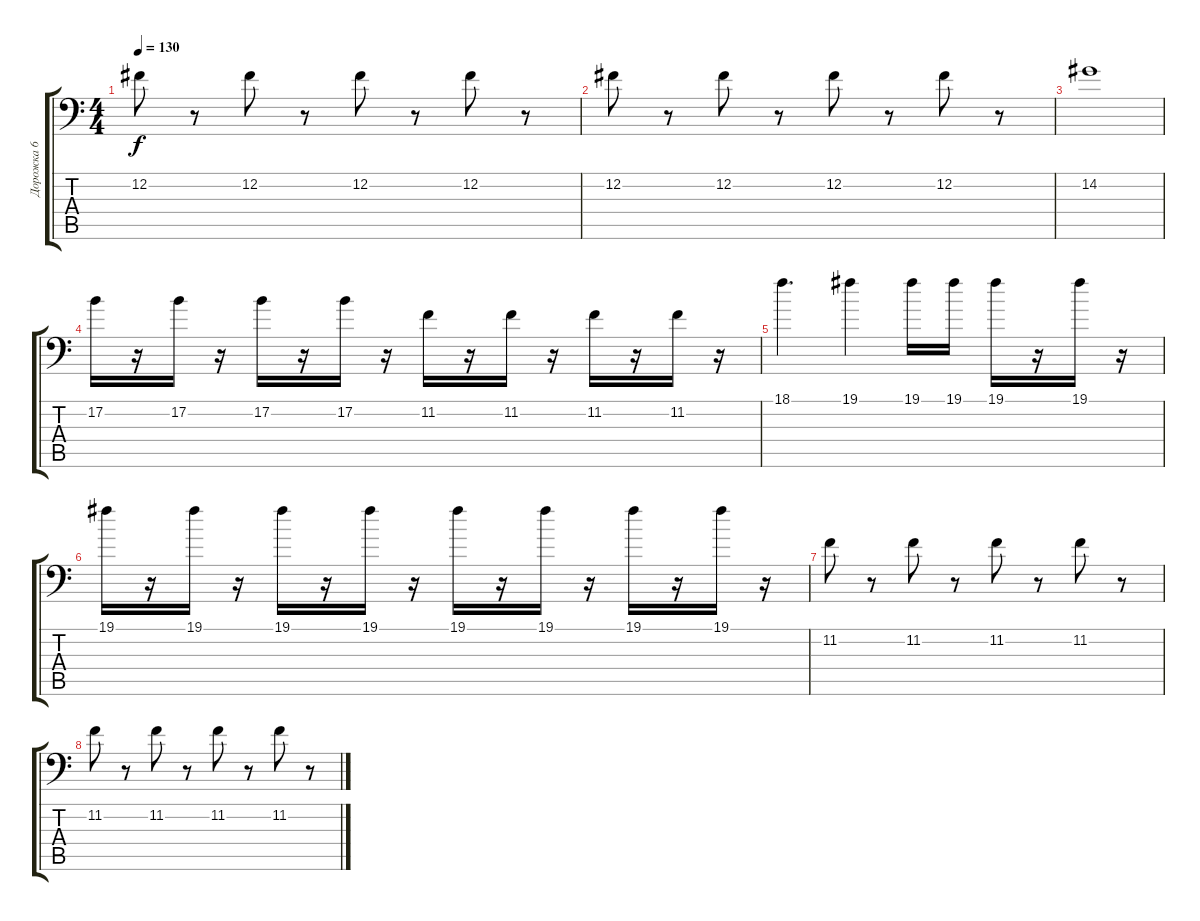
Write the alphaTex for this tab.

\track ("Дорожка 6" "Дорожка 6") {instrument lead2sawtooth}
\staff {score tabs}
\tuning (B3 Gb3 D3 A2 E2 A1) {hide}
\ts (4 4)
\tempo 130
\clef f4
\ks c
12.2.8{dy f} r.8 12.2.8 r.8 12.2.8 r.8 12.2.8 r.8 |
12.2.8 r.8 12.2.8 r.8 12.2.8 r.8 12.2.8 r.8 |
14.2.1 |
17.2.16 r.16 17.2.16 r.16 17.2.16 r.16 17.2.16 r.16 11.2.16 r.16 11.2.16 r.16 11.2.16 r.16 11.2.16 r.16 |
18.1.4{d} 19.1.4 19.1.16 19.1.16 19.1.16 r.16 19.1.16 r.16 |
19.1.16 r.16 19.1.16 r.16 19.1.16 r.16 19.1.16 r.16 19.1.16 r.16 19.1.16 r.16 19.1.16 r.16 19.1.16 r.16 |
11.2.8 r.8 11.2.8 r.8 11.2.8 r.8 11.2.8 r.8 |
11.2.8 r.8 11.2.8 r.8 11.2.8 r.8 11.2.8 r.8
